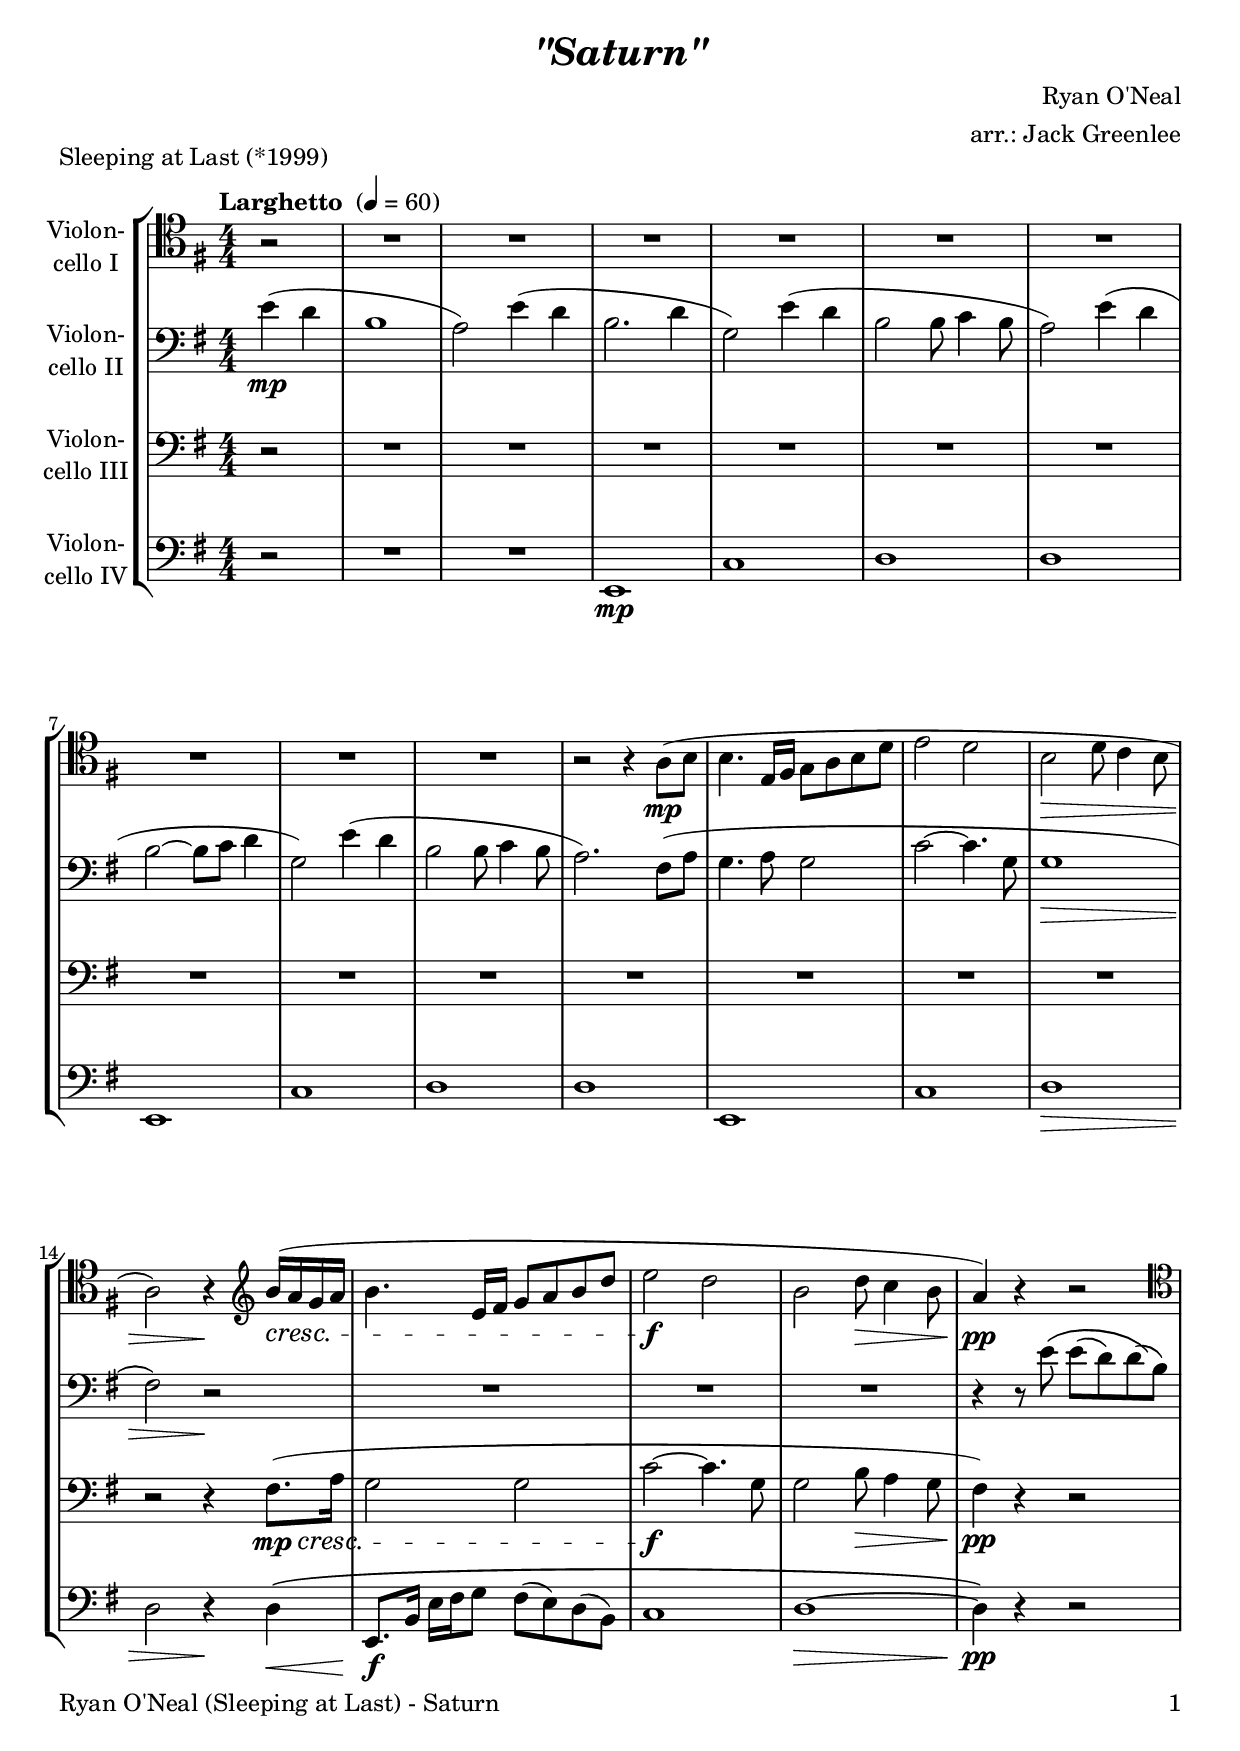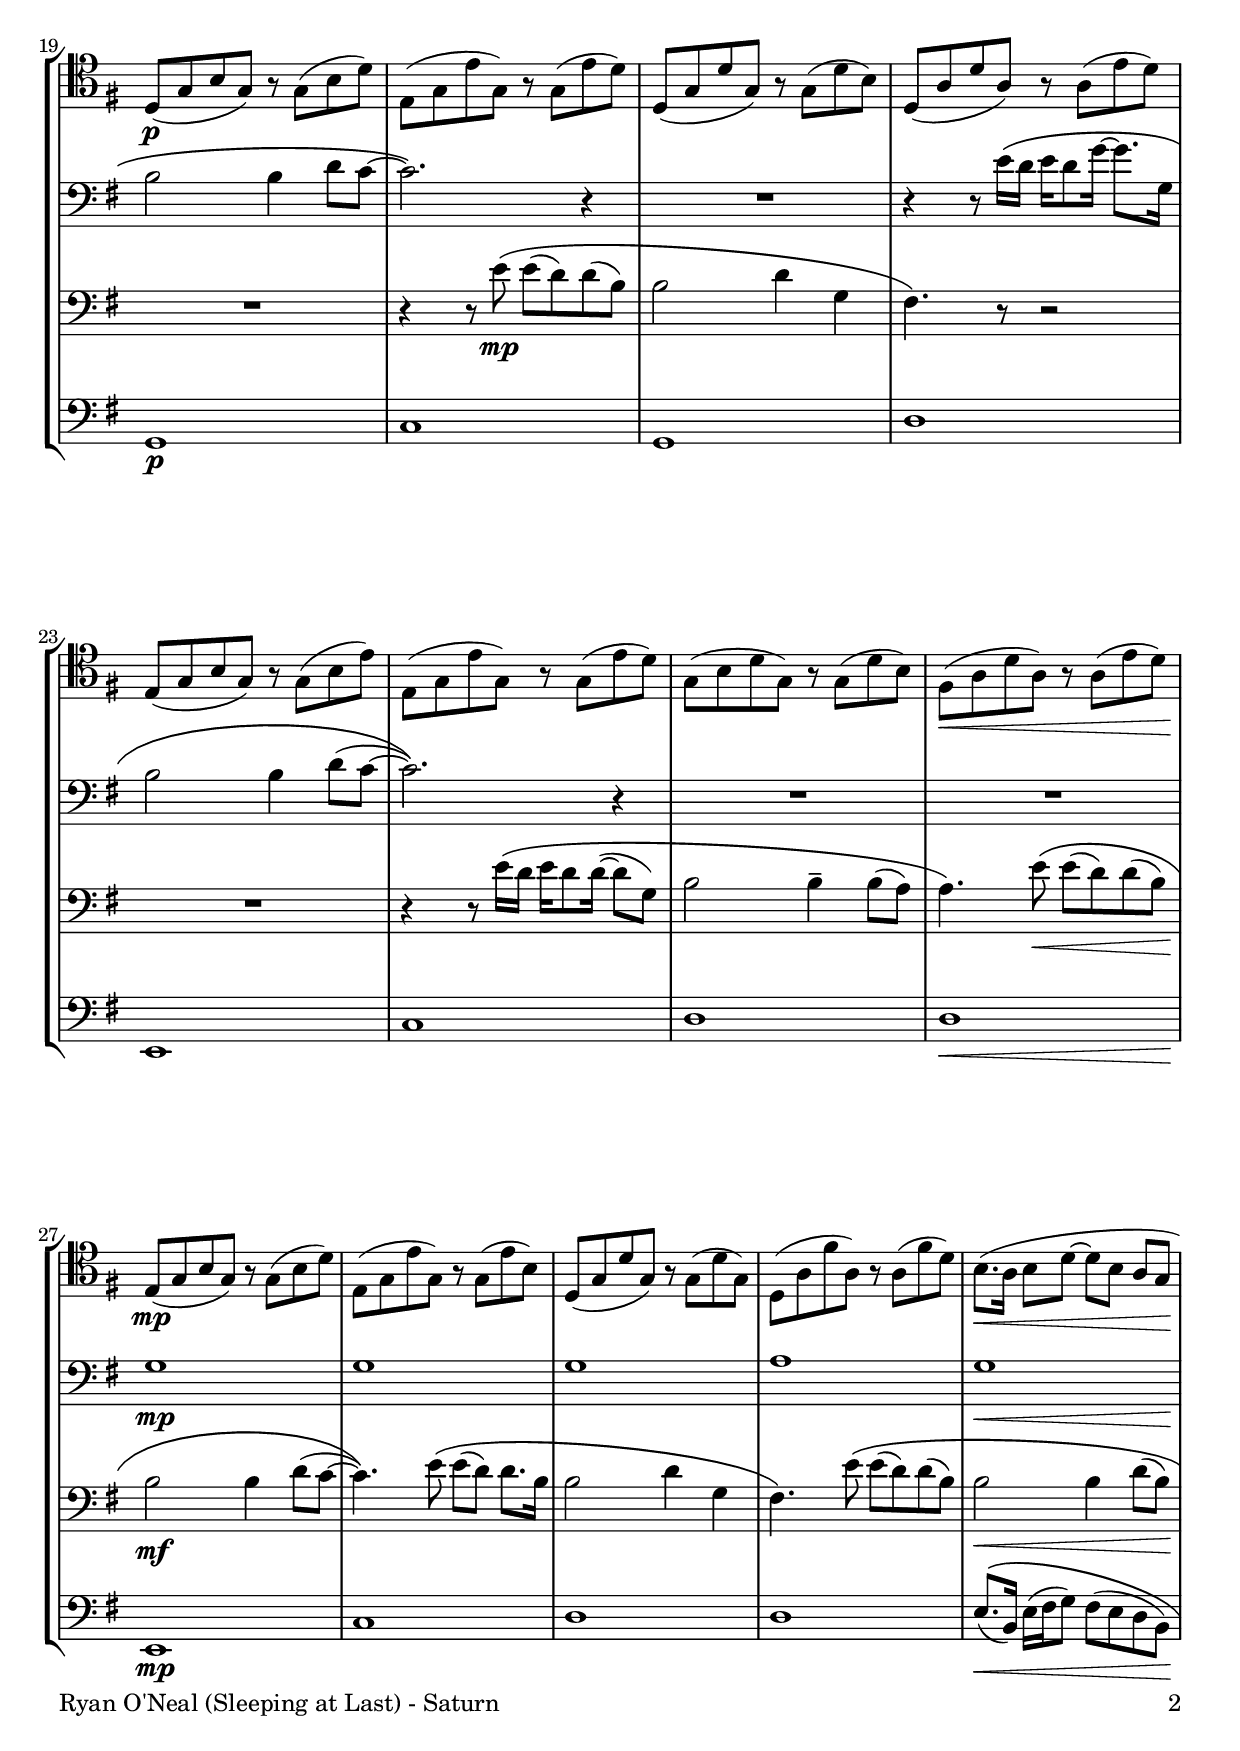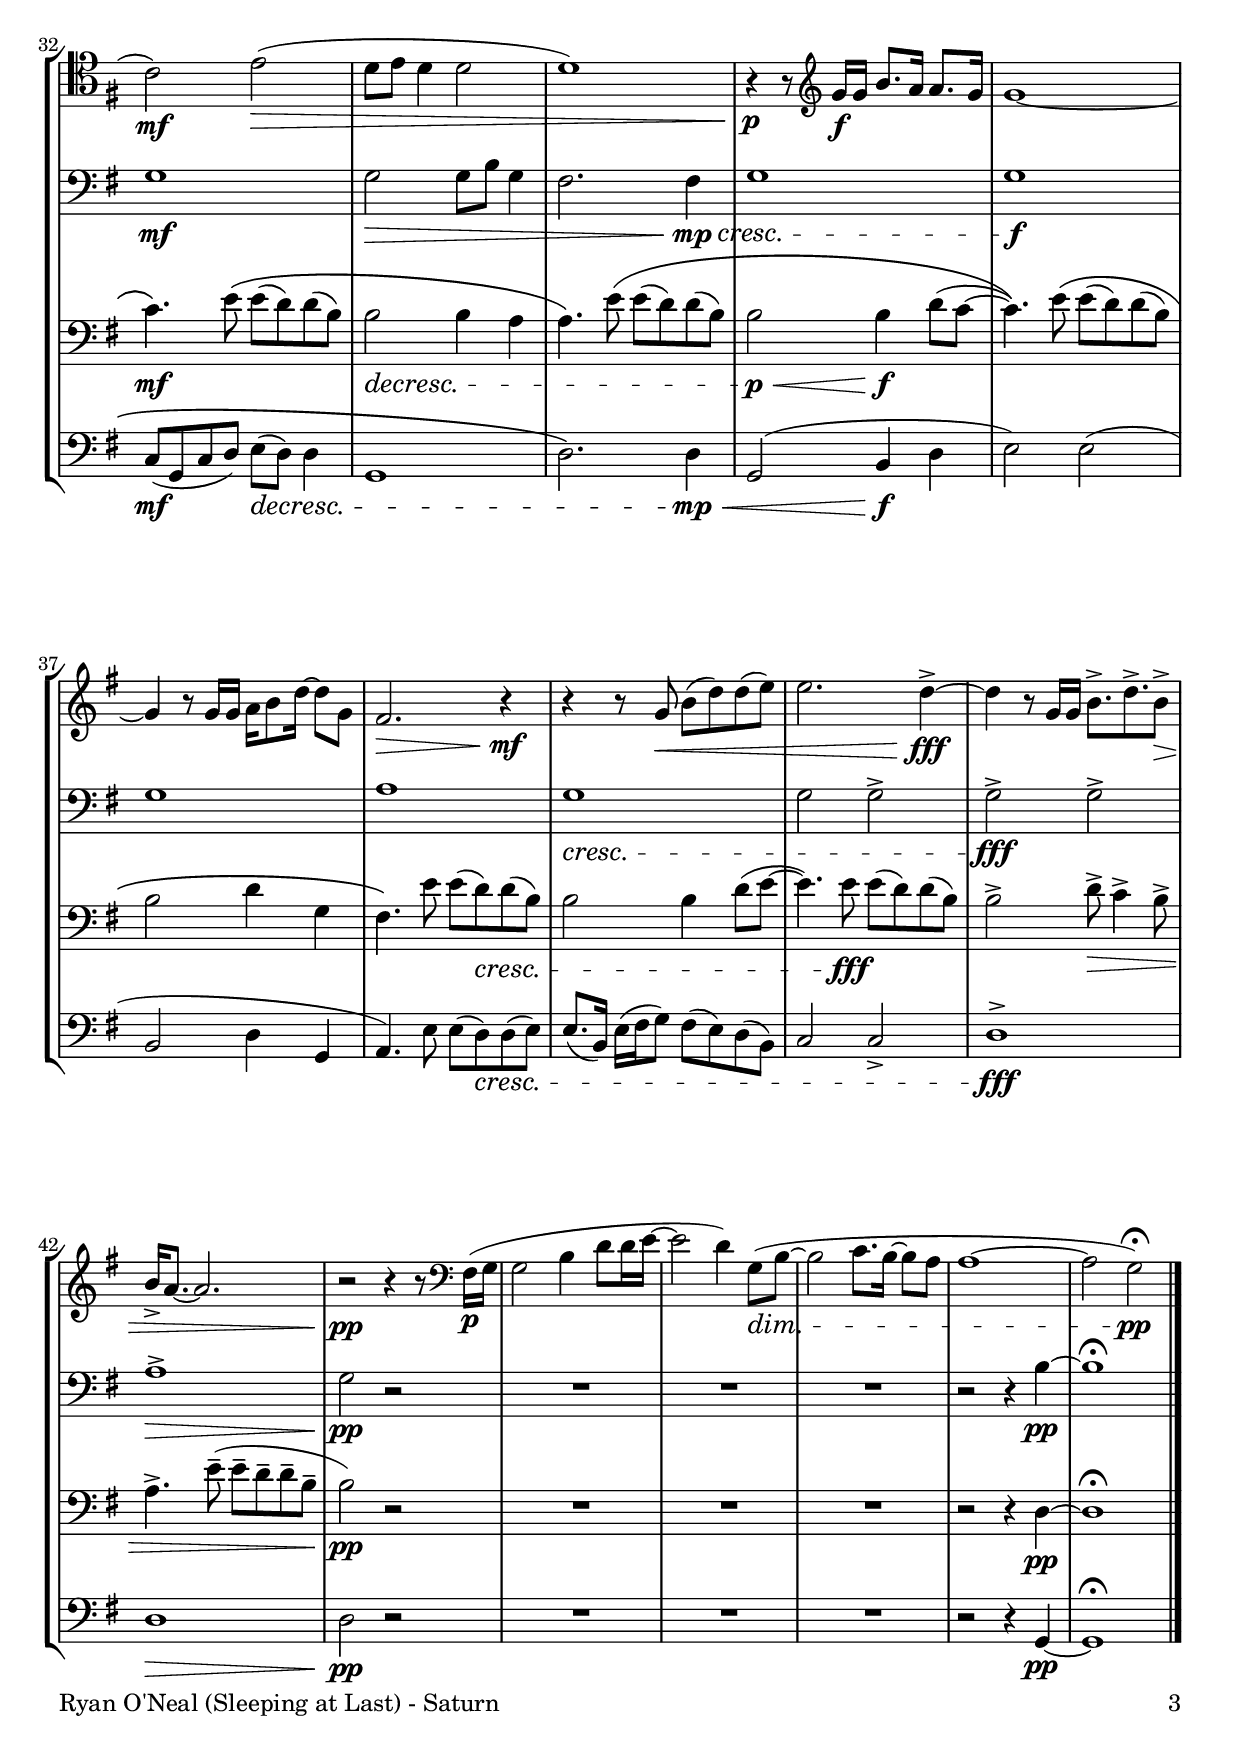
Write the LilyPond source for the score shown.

\version "2.18.2"
\include "deutsch.ly"
  
#(set-global-staff-size 21)

\header {
  title     = \markup \bold \italic "\"Saturn\""
  composer  = "Ryan O'Neal"
  arranger  = "arr.: Jack Greenlee"
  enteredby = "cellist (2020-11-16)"
  piece     = "Sleeping at Last (*1999)"
}

voiceconsts = {
  \key c \minor
  \time 4/4
  \clef "bass"
  \numericTimeSignature
  % Set default beaming for all staves
%  \set Timing.beamExceptions = #'()
%  \set Timing.baseMoment     = #(ly:make-moment 1 4)
%  \set Timing.beatStructure  = #'(1 1 1 1)
  \tempo "Larghetto " 4=60
}

micl = "clarinet"
mifl = "flute"
miob = "oboe"
mifh = "french horn"
misx = "tenor sax"
mist = "string ensemble 1"
miba = "cello"

va = \relative c {
  \voiceconsts
  \clef "tenor"
  
  \partial 2 r2
  R1*9
  r2 r4 f8(\mp g
  g4. c,16 d es8 f g b
  c2 b
  g\> b8 as4 g8
  f2) r4\! \clef "treble" g'16(\cresc f es f

  g4. c,16 d es8 f g b
  c2\f b
  g b8\> as4 g8
  f4)\!\pp r r2 \clef "tenor"
  b,,8(\p es g es) r es( g b)

  c,( es c' es,) r es( c' b)
  b,( es b' es,) r es( b' g)
  b,( f' b f) r f( c' b)
  c,( es g es) r es( g c)

  c,( es c' es,) r es( c' b)
  es,( g b es,) r es( b' g)
  d(\< f b f) r f( c' b)
  c,(\!\mp es g es) r es( g b)

  c,( es c' es,) r es( c' g)
  b,( es b' es,) r es( b' es,)
  b( f' d' f,) r f( d' b)
  g8.(\< f16 g8 b~ b[ g] f es

  as2)\!\mf c(\>
  b8 c b4 b2
  b1)
  r4\!\p r8 \clef "treble" es16\f es g8. f16 f8. es16
  es1~

  es4 r8 es16 es f g8 b16~ b8 es,
  d2.\> r4\!\mf
  r r8 es\< g( b) b( c)
  c2. b4~->\!\fff

  b r8 es,16 es g8.-> b-> g8->\>
  g16-> f8.~ f2.
  r2\!\pp r4 r8 \clef "bass" d,16(\p es
  es2 g4 b8 b16 c~
  c2 b4) es,8(\dim g~
  g2 as8. g16~ g8 f

  f1~
  f2 es)\fermata\pp \bar "|."
}

vb = \relative c' {
  \voiceconsts

  \partial 2 c4(\mp b
  g1
  f2) c'4( b
  g2. b4
  es,2) c'4( b
  g2 g8 as4 g8
  f2) c'4( b
  g2~ g8 as b4
  es,2) c'4( b

  g2 g8 as4 g8
  f2.) d8( f
  es4. f8 es2
  as~ as4. es8
  es1\>
  d2) r\!

  R1*3
  r4 r8 c'\( c( b) b( g)
  g2 g4 b8 as~
  as2.\) r4
  R1
  r4 r8 c16\( b c b8 es16~ es8. es,16
  g2 g4 b8( as~

  as2.)\) r4
  R1*2
  es1\mp

  es
  es
  f
  es\<

  es\!\mf
  es2\> es8 g es4
  d2. d4\mp\cresc
  es1
  es\f

  es
  f
  es\cresc
  es2 es->

  es->\fff es->
  f1->\>
  es2\!\pp r
  R1*3

  r2 r4 g~\pp
  g1\fermata \bar "|."
}

vc = \relative c {
  \voiceconsts

  \partial 2 r2
  R1*13
  r2 r4 d8.(\mp\cresc f16

  es2 es
  as~\f as4. es8
  es2 g8\>  f4 es8
  d4)\!\pp r r2
  R1

  r4 r8 c'\(\mp c( b) b( g)
  g2 b4 es,
  d4.\) r8 r2
  R1

  r4 r8 c'16\( b c b8 b16(~ b8 es,)
  g2 g4-- g8( f)
  f4.\) c'8\(\< c( b) b( g)
  g2\!\mf g4 b8( as~

  as4.)\) c8\( c( b) b8. g16
  g2 b4 es,
  d4.\) c'8\( c( b) b( g)
  g2\< g4 b8( g)

  as4.\)\!\mf c8\( c( b) b( g)
  g2\decresc g4 f
  f4.\) c'8\( c( b) b( g)
  g2\p\< g4\!\f b8( as~
  as4.)\) c8\( c( b) b( g)

  g2 b4 es,
  d4.\) c'8 c( b)\cresc b( g)
  g2 g4 b8( c~
  c4.) c8\fff c( b) b( g)

  g2-> b8->\> as4-> g8->
  f4.-> c'8(-- c-- b-- b-- g--
  g2)\!\pp r
  R1*3

  r2 r4 b,4~\pp
  b1\fermata \bar "|."
}

vd = \relative c {
  \voiceconsts

  \partial 2 r2
  R1*2
  c1\mp
  as'
  b
  b
  c,
  as'

  b
  b
  c,
  as'
  b\>
  b2 r4\! b\(\<

  c,8.\!\f g'16 c d es8 d( c) b( g)
  as1
  b~\>
  b4\)\!\pp r r2
  es,1\p

  as
  es
  b'
  c,

  as'
  b
  b\<
  c,\!\mp

  as'
  b
  b
  c8.\((\< g16) c( d es8) d( c b g)

  as(\!\mf es as b) c(\decresc b) b4
  es,1
  b'2.\) b4\mp\<
  es,2(  g4\f b
  c2) c(

  g b4 es,
  f4.) c'8 c( b)\cresc b( c)
  c8.( g16) c( d es8) d( c) b( g)
  as2 as->

  b1->\fff
  b\>
  b2\!\pp r
  R1*3

  r2 r4 es,~\pp
  es1\fermata \bar "|."
}


music = \new StaffGroup <<
      \new Staff {
	\set Staff.midiInstrument = \miba
	\set Staff.instrumentName = \markup \center-column { "Violon-" "cello I" }
	\transpose c e { \va }
      }

      \new Staff {
	\set Staff.midiInstrument = \miba
	\set Staff.instrumentName = \markup \center-column { "Violon-" "cello II" }
	\transpose c e { \vb }
      }

      \new Staff {
	\set Staff.midiInstrument = \miba
	\set Staff.instrumentName = \markup \center-column { "Violon-" "cello III" }
	\transpose c e { \vc }
      }

      \new Staff {
	\set Staff.midiInstrument = \miba
	\set Staff.instrumentName = \markup \center-column { "Violon-" "cello IV" }
	\transpose c e, { \vd }
      }
>>

\book {
   \paper {
    print-page-number = ##t
    print-first-page-number = ##t
    ragged-last-bottom = ##f
    oddHeaderMarkup = \markup \null
    evenHeaderMarkup = \markup \null
    oddFooterMarkup = \markup {
      \fill-line {
        \on-the-fly #print-page-number-check-first
        "Ryan O'Neal (Sleeping at Last) - Saturn" \fromproperty #'page:page-number-string
      }
    }
    evenFooterMarkup = \oddFooterMarkup
  } \score {
    \music
    \layout {}
  }

  \score {
    \unfoldRepeats \music

    \midi {
      \context {
        \Score
      }
    }
  }
}